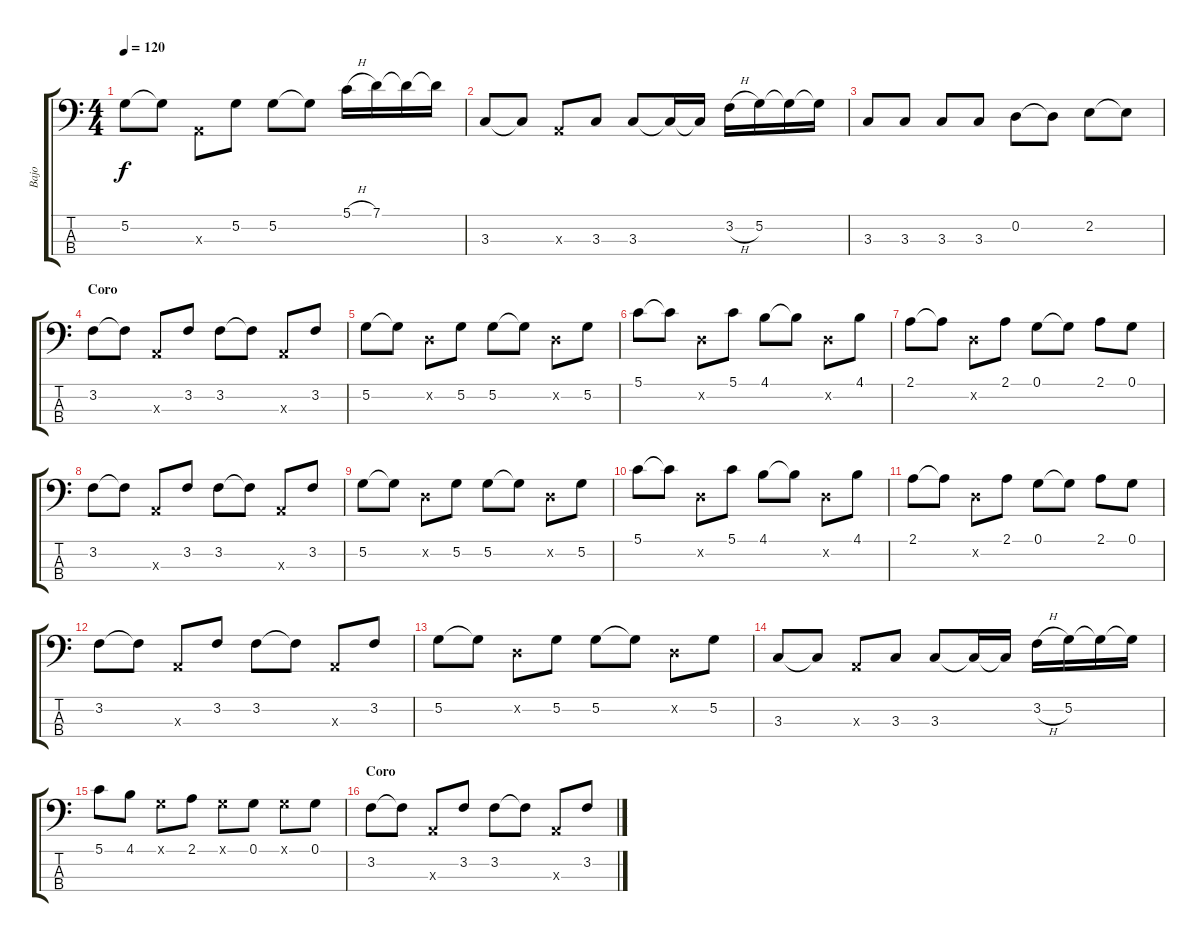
\track ("Bajo" "Bajo") {instrument electricbassfinger}
\staff {score tabs}
\tuning (G2 D2 A1 E1) {hide}
\ts (4 4)
\tempo 120
\clef f4
\ks c
5.2.8{dy f} 5.2{t}.8 0.3{x}.8 5.2.8 5.2.8 5.2{t}.8 5.1{h}.16 7.1.16 7.1{t}.16 7.1{t}.16 |
3.3.8 3.3{t}.8 0.3{x}.8 3.3.8 3.3.8 3.3{t}.16 3.3{t}.16 3.2{h}.16 5.2.16 5.2{t}.16 5.2{t}.16 |
3.3.8 3.3.8 3.3.8 3.3.8 0.2.8 0.2{t}.8 2.2.8 2.2{t}.8 |
\section ("" "Coro")
3.2.8 3.2{t}.8 0.3{x}.8 3.2.8 3.2.8 3.2{t}.8 0.3{x}.8 3.2.8 |
5.2.8 5.2{t}.8 0.2{x}.8 5.2.8 5.2.8 5.2{t}.8 0.2{x}.8 5.2.8 |
5.1.8 5.1{t}.8 0.2{x}.8 5.1.8 4.1.8 4.1{t}.8 0.2{x}.8 4.1.8 |
2.1.8 2.1{t}.8 0.2{x}.8 2.1.8 0.1.8 0.1{t}.8 2.1.8 0.1.8 |
3.2.8 3.2{t}.8 0.3{x}.8 3.2.8 3.2.8 3.2{t}.8 0.3{x}.8 3.2.8 |
5.2.8 5.2{t}.8 0.2{x}.8 5.2.8 5.2.8 5.2{t}.8 0.2{x}.8 5.2.8 |
5.1.8 5.1{t}.8 0.2{x}.8 5.1.8 4.1.8 4.1{t}.8 0.2{x}.8 4.1.8 |
2.1.8 2.1{t}.8 0.2{x}.8 2.1.8 0.1.8 0.1{t}.8 2.1.8 0.1.8 |
3.2.8 3.2{t}.8 0.3{x}.8 3.2.8 3.2.8 3.2{t}.8 0.3{x}.8 3.2.8 |
5.2.8 5.2{t}.8 0.2{x}.8 5.2.8 5.2.8 5.2{t}.8 0.2{x}.8 5.2.8 |
3.3.8 3.3{t}.8 0.3{x}.8 3.3.8 3.3.8 3.3{t}.16 3.3{t}.16 3.2{h}.16 5.2.16 5.2{t}.16 5.2{t}.16 |
5.1.8 4.1.8 0.1{x}.8 2.1.8 0.1{x}.8 0.1.8 0.1{x}.8 0.1.8 |
\section ("" "Coro")
3.2.8 3.2{t}.8 0.3{x}.8 3.2.8 3.2.8 3.2{t}.8 0.3{x}.8 3.2.8
